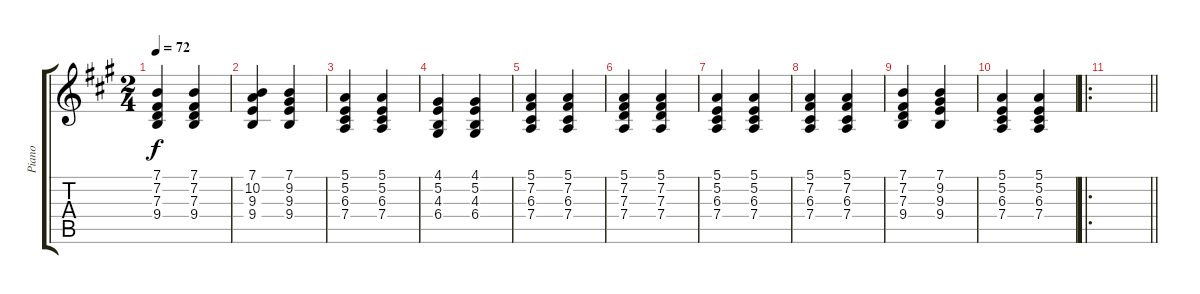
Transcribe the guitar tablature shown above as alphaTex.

\track ("Piano" "Piano") {instrument acousticgrandpiano}
\staff {score tabs}
\tuning (E4 B3 G3 D3 A2 E2) {hide}
\ts (2 4)
\tempo 72
\clef g2
\ks a
(7.1 7.2 7.3 9.4).4{dy f} (7.1 7.2 7.3 9.4).4 |
(7.1 10.2 9.3 9.4).4 (7.1 9.2 9.3 9.4).4 |
(5.1 5.2 6.3 7.4).4 (5.1 5.2 6.3 7.4).4 |
(4.1 5.2 4.3 6.4).4 (4.1 5.2 4.3 6.4).4 |
(5.1 7.2 6.3 7.4).4 (5.1 7.2 6.3 7.4).4 |
(5.1 7.2 7.3 7.4).4 (5.1 7.2 7.3 7.4).4 |
(5.1 5.2 6.3 7.4).4 (5.1 5.2 6.3 7.4).4 |
(5.1 7.2 6.3 7.4).4 (5.1 7.2 6.3 7.4).4 |
(7.1 7.2 7.3 9.4).4 (7.1 9.2 9.3 9.4).4 |
(5.1 5.2 6.3 7.4).4 (5.1 5.2 6.3 7.4).4 |
\ro
\barLineRight lightlight
